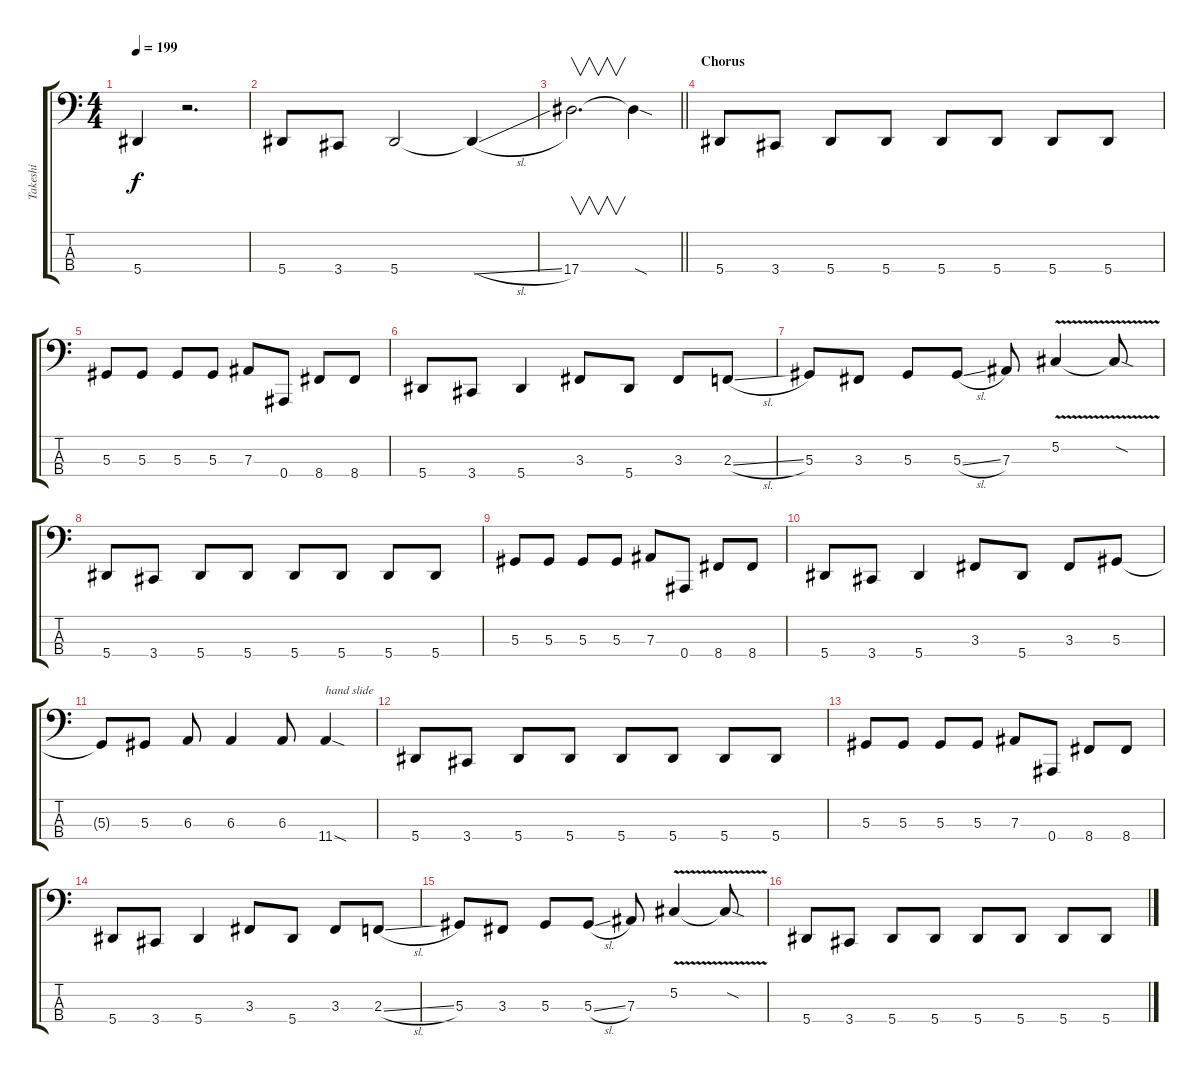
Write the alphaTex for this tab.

\track ("Takeshi" "Takeshi") {instrument electricbasspick}
\staff {score tabs}
\tuning (Db2 Ab1 Eb1 Bb0) {hide}
\ts (4 4)
\tempo 199
\clef f4
\ks c
5.4{t}.4{dy f} r.2{d} |
5.4.8 3.4.8 5.4.2 5.4{sl t}.4 |
\barLineRight lightlight
17.4.2{v d} 17.4{sod t}.4 |
\section ("" "Chorus")
5.4.8 3.4.8 5.4.8 5.4.8 5.4.8 5.4.8 5.4.8 5.4.8 |
5.3.8 5.3.8 5.3.8 5.3.8 7.3.8 0.4.8 8.4.8 8.4.8 |
5.4.8 3.4.8 5.4.4 3.3.8 5.4.8 3.3.8 2.3{sl}.8 |
5.3.8 3.3.8 5.3.8 5.3{sl}.8 7.3.8 5.2{v}.4 5.2{sod t}.8 |
5.4.8 3.4.8 5.4.8 5.4.8 5.4.8 5.4.8 5.4.8 5.4.8 |
5.3.8 5.3.8 5.3.8 5.3.8 7.3.8 0.4.8 8.4.8 8.4.8 |
5.4.8 3.4.8 5.4.4 3.3.8 5.4.8 3.3.8 5.3.8 |
5.3{t}.8 5.3.8 6.3.8 6.3.4 6.3.8 11.4{sod}.4{txt "hand slide"} |
5.4.8 3.4.8 5.4.8 5.4.8 5.4.8 5.4.8 5.4.8 5.4.8 |
5.3.8 5.3.8 5.3.8 5.3.8 7.3.8 0.4.8 8.4.8 8.4.8 |
5.4.8 3.4.8 5.4.4 3.3.8 5.4.8 3.3.8 2.3{sl}.8 |
5.3.8 3.3.8 5.3.8 5.3{sl}.8 7.3.8 5.2{v}.4 5.2{sod t}.8 |
5.4.8 3.4.8 5.4.8 5.4.8 5.4.8 5.4.8 5.4.8 5.4.8
